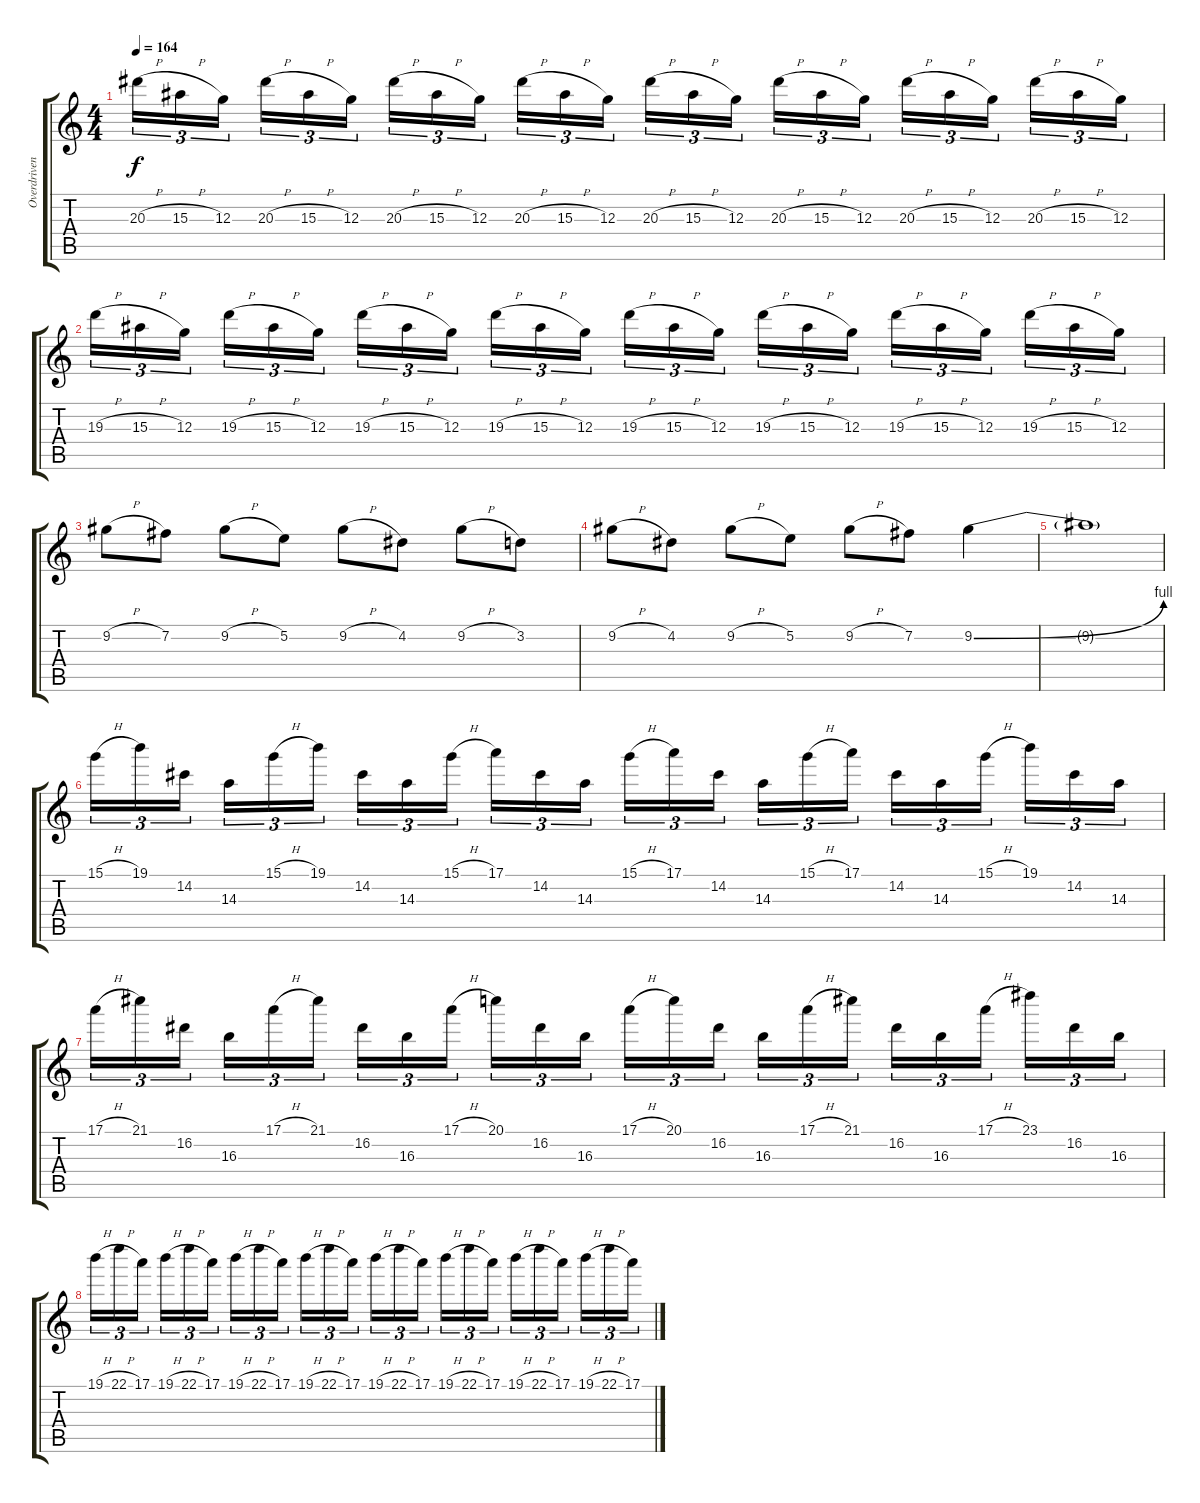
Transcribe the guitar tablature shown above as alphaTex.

\track ("Overdriven lead" "Overdriven") {instrument overdrivenguitar}
\staff {score tabs}
\tuning (E4 B3 G3 D3 A2 E2) {hide}
\ts (4 4)
\tempo 164
\clef g2
\ks c
20.3{h}.16{tu (3 2) dy f} 15.3{h}.16{tu (3 2)} 12.3.16{tu (3 2)} 20.3{h}.16{tu (3 2)} 15.3{h}.16{tu (3 2)} 12.3.16{tu (3 2)} 20.3{h}.16{tu (3 2)} 15.3{h}.16{tu (3 2)} 12.3.16{tu (3 2)} 20.3{h}.16{tu (3 2)} 15.3{h}.16{tu (3 2)} 12.3.16{tu (3 2)} 20.3{h}.16{tu (3 2)} 15.3{h}.16{tu (3 2)} 12.3.16{tu (3 2)} 20.3{h}.16{tu (3 2)} 15.3{h}.16{tu (3 2)} 12.3.16{tu (3 2)} 20.3{h}.16{tu (3 2)} 15.3{h}.16{tu (3 2)} 12.3.16{tu (3 2)} 20.3{h}.16{tu (3 2)} 15.3{h}.16{tu (3 2)} 12.3.16{tu (3 2)} |
19.3{h}.16{tu (3 2)} 15.3{h}.16{tu (3 2)} 12.3.16{tu (3 2)} 19.3{h}.16{tu (3 2)} 15.3{h}.16{tu (3 2)} 12.3.16{tu (3 2)} 19.3{h}.16{tu (3 2)} 15.3{h}.16{tu (3 2)} 12.3.16{tu (3 2)} 19.3{h}.16{tu (3 2)} 15.3{h}.16{tu (3 2)} 12.3.16{tu (3 2)} 19.3{h}.16{tu (3 2)} 15.3{h}.16{tu (3 2)} 12.3.16{tu (3 2)} 19.3{h}.16{tu (3 2)} 15.3{h}.16{tu (3 2)} 12.3.16{tu (3 2)} 19.3{h}.16{tu (3 2)} 15.3{h}.16{tu (3 2)} 12.3.16{tu (3 2)} 19.3{h}.16{tu (3 2)} 15.3{h}.16{tu (3 2)} 12.3.16{tu (3 2)} |
9.2{h}.8 7.2.8 9.2{h}.8 5.2.8 9.2{h}.8 4.2.8 9.2{h}.8 3.2.8 |
9.2{h}.8 4.2.8 9.2{h}.8 5.2.8 9.2{h}.8 7.2.8 9.2{be (bend 0 0 60 4)}.4 |
9.2{t}.1 |
15.1{h}.16{tu (3 2)} 19.1.16{tu (3 2)} 14.2.16{tu (3 2)} 14.3.16{tu (3 2)} 15.1{h}.16{tu (3 2)} 19.1.16{tu (3 2)} 14.2.16{tu (3 2)} 14.3.16{tu (3 2)} 15.1{h}.16{tu (3 2)} 17.1.16{tu (3 2)} 14.2.16{tu (3 2)} 14.3.16{tu (3 2)} 15.1{h}.16{tu (3 2)} 17.1.16{tu (3 2)} 14.2.16{tu (3 2)} 14.3.16{tu (3 2)} 15.1{h}.16{tu (3 2)} 17.1.16{tu (3 2)} 14.2.16{tu (3 2)} 14.3.16{tu (3 2)} 15.1{h}.16{tu (3 2)} 19.1.16{tu (3 2)} 14.2.16{tu (3 2)} 14.3.16{tu (3 2)} |
17.1{h}.16{tu (3 2)} 21.1.16{tu (3 2)} 16.2.16{tu (3 2)} 16.3.16{tu (3 2)} 17.1{h}.16{tu (3 2)} 21.1.16{tu (3 2)} 16.2.16{tu (3 2)} 16.3.16{tu (3 2)} 17.1{h}.16{tu (3 2)} 20.1.16{tu (3 2)} 16.2.16{tu (3 2)} 16.3.16{tu (3 2)} 17.1{h}.16{tu (3 2)} 20.1.16{tu (3 2)} 16.2.16{tu (3 2)} 16.3.16{tu (3 2)} 17.1{h}.16{tu (3 2)} 21.1.16{tu (3 2)} 16.2.16{tu (3 2)} 16.3.16{tu (3 2)} 17.1{h}.16{tu (3 2)} 23.1.16{tu (3 2)} 16.2.16{tu (3 2)} 16.3.16{tu (3 2)} |
19.1{h}.16{tu (3 2)} 22.1{h}.16{tu (3 2)} 17.1.16{tu (3 2)} 19.1{h}.16{tu (3 2)} 22.1{h}.16{tu (3 2)} 17.1.16{tu (3 2)} 19.1{h}.16{tu (3 2)} 22.1{h}.16{tu (3 2)} 17.1.16{tu (3 2)} 19.1{h}.16{tu (3 2)} 22.1{h}.16{tu (3 2)} 17.1.16{tu (3 2)} 19.1{h}.16{tu (3 2)} 22.1{h}.16{tu (3 2)} 17.1.16{tu (3 2)} 19.1{h}.16{tu (3 2)} 22.1{h}.16{tu (3 2)} 17.1.16{tu (3 2)} 19.1{h}.16{tu (3 2)} 22.1{h}.16{tu (3 2)} 17.1.16{tu (3 2)} 19.1{h}.16{tu (3 2)} 22.1{h}.16{tu (3 2)} 17.1.16{tu (3 2)}
